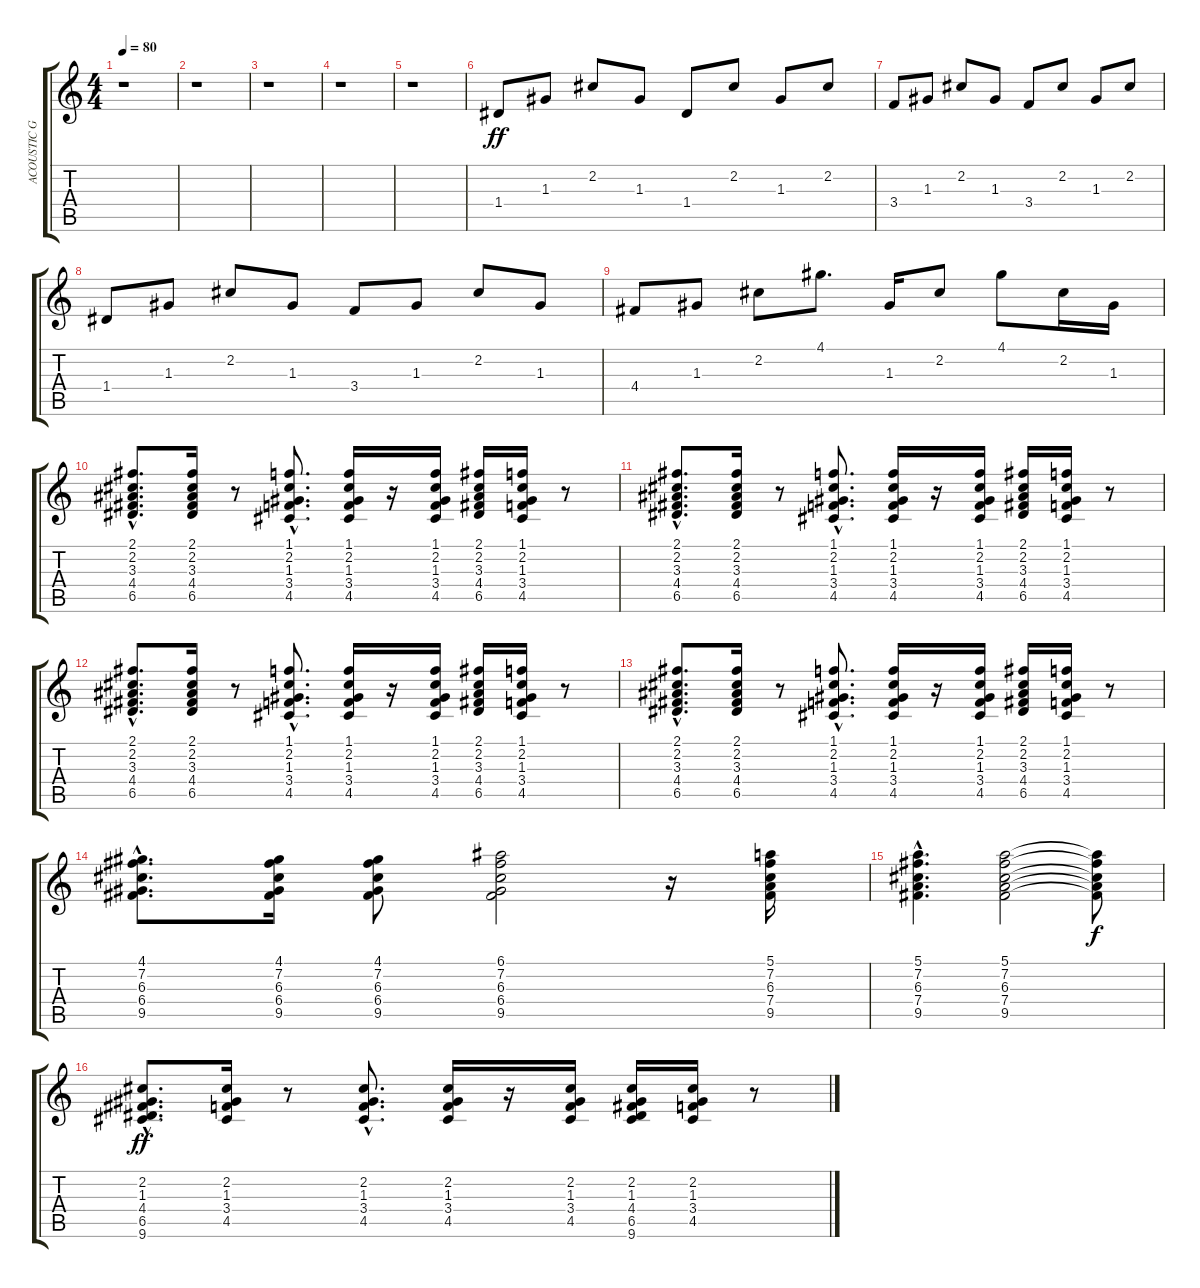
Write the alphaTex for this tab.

\track ("ACOUSTIC GUIT 1" "ACOUSTIC G") {instrument acousticguitarsteel}
\staff {score tabs}
\tuning (E4 B3 G3 D3 A2 E2) {hide}
\ts (4 4)
\tempo 80
\clef g2
\ks c
r.1{dy ff} |
r.1 |
r.1 |
r.1 |
r.1 |
1.4.8{volume 14} 1.3.8 2.2.8 1.3.8 1.4.8 2.2.8 1.3.8 2.2.8 |
3.4.8 1.3.8 2.2.8 1.3.8 3.4.8 2.2.8 1.3.8 2.2.8 |
1.4.8 1.3.8 2.2.8 1.3.8 3.4.8 1.3.8 2.2.8 1.3.8 |
4.4.8{volume 13} 1.3.8 2.2.8 4.1.8{d} 1.3.16 2.2.8 4.1.8 2.2.16 1.3.16 |
(2.1{hac} 2.2{hac} 3.3{hac} 4.4{hac} 6.5{hac}).8{d volume 9} (2.1 2.2 3.3 4.4 6.5).16 r.8 (1.1{hac} 2.2{hac} 1.3{hac} 3.4{hac} 4.5{hac}).8{d} (1.1 2.2 1.3 3.4 4.5).16 r.16 (1.1 2.2 1.3 3.4 4.5).16 (2.1 2.2 3.3 4.4 6.5).16 (1.1 2.2 1.3 3.4 4.5).16 r.8 |
(2.1{hac} 2.2{hac} 3.3{hac} 4.4{hac} 6.5{hac}).8{d} (2.1 2.2 3.3 4.4 6.5).16 r.8 (1.1{hac} 2.2{hac} 1.3{hac} 3.4{hac} 4.5{hac}).8{d} (1.1 2.2 1.3 3.4 4.5).16 r.16 (1.1 2.2 1.3 3.4 4.5).16 (2.1 2.2 3.3 4.4 6.5).16 (1.1 2.2 1.3 3.4 4.5).16 r.8 |
(2.1{hac} 2.2{hac} 3.3{hac} 4.4{hac} 6.5{hac}).8{d} (2.1 2.2 3.3 4.4 6.5).16 r.8 (1.1{hac} 2.2{hac} 1.3{hac} 3.4{hac} 4.5{hac}).8{d} (1.1 2.2 1.3 3.4 4.5).16 r.16 (1.1 2.2 1.3 3.4 4.5).16 (2.1 2.2 3.3 4.4 6.5).16 (1.1 2.2 1.3 3.4 4.5).16 r.8 |
(2.1{hac} 2.2{hac} 3.3{hac} 4.4{hac} 6.5{hac}).8{d} (2.1 2.2 3.3 4.4 6.5).16 r.8 (1.1{hac} 2.2{hac} 1.3{hac} 3.4{hac} 4.5{hac}).8{d} (1.1 2.2 1.3 3.4 4.5).16 r.16 (1.1 2.2 1.3 3.4 4.5).16 (2.1 2.2 3.3 4.4 6.5).16 (1.1 2.2 1.3 3.4 4.5).16 r.8 |
(4.1{hac} 7.2{hac} 6.3{hac} 6.4{hac} 9.5{hac}).8{d volume 10} (4.1 7.2 6.3 6.4 9.5).16 (4.1 7.2 6.3 6.4 9.5).8 (6.1 7.2 6.3 6.4 9.5).2 r.16 (5.1 7.2 6.3 7.4 9.5).16 |
(5.1{hac} 7.2{hac} 6.3{hac} 7.4{hac} 9.5{hac}).4{d} (5.1 7.2 6.3 7.4 9.5).2 (5.1{t} 7.2{t} 6.3{t} 7.4{t} 9.5{t}).8{dy f} |
(2.2{hac} 1.3{hac} 4.4{hac} 6.5{hac} 9.6{hac}).8{d dy ff} (2.2 1.3 3.4 4.5).16 r.8 (2.2{hac} 1.3{hac} 3.4{hac} 4.5{hac}).8{d} (2.2 1.3 3.4 4.5).16 r.16 (2.2 1.3 3.4 4.5).16 (2.2 1.3 4.4 6.5 9.6).16 (2.2 1.3 3.4 4.5).16 r.8
